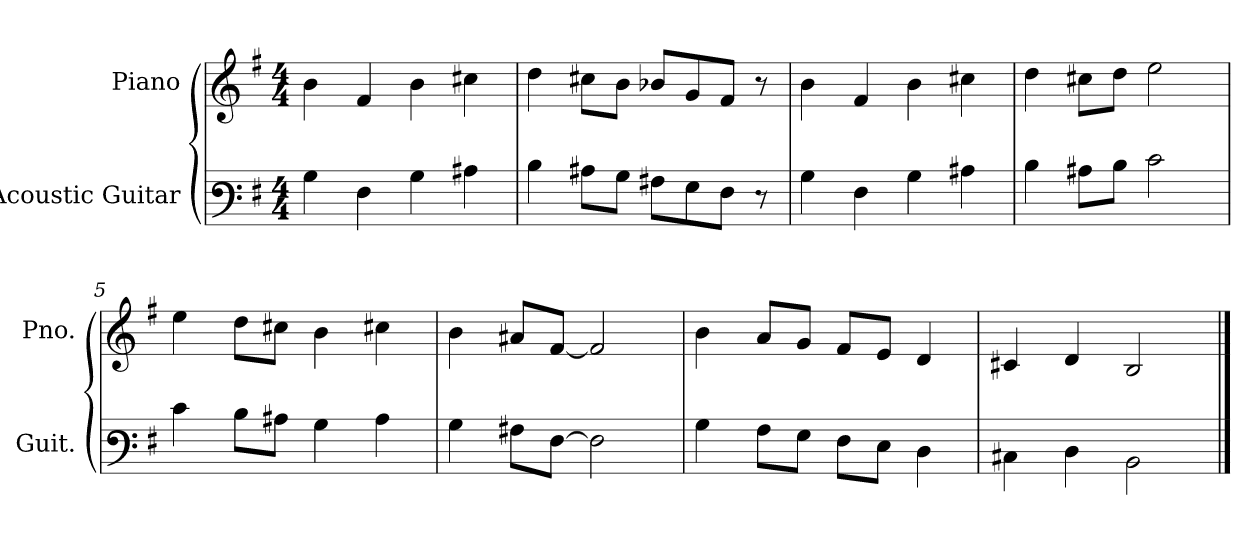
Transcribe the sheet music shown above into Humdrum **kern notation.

**kern	**kern
*part2	*part1
*staff2	*staff1
*I"Acoustic Guitar	*I"Piano
*I'Guit.	*I'Pno.
*stria6	*
*	*clefG2
*k[f#]	*k[f#]
*M4/4	*M4/4
=1	=1
4B\	4b\
4F#\	4f#/
4B\	4b\
4c#\	4cc#X\
=2	=2
4d\	4dd\
8c#\L	8cc#X\L
8B\J	8b\J
8A#\L	8b-X/L
8G\	8g/
8F#\J	8f#/J
8r	8r
=3	=3
4B\	4b\
4F#\	4f#/
4B\	4b\
4c#\	4cc#X\
=4	=4
4d\	4dd\
8c#\L	8cc#X\L
8d\J	8dd\J
2e\	2ee\
!!LO:LB:g=z
=5	=5
4e\	4ee\
8d\L	8dd\L
8c#\J	8cc#X\J
4B\	4b\
4c#\	4cc#X\
=6	=6
4B\	4b\
8A#\L	8a#X/L
[8F#\J	[8f#/J
2F#\]	2f#/]
=7	=7
4B\	4b\
8A\L	8a/L
8G\J	8g/J
8F#\L	8f#/L
8E\J	8e/J
4D\	4d/
=8	=8
4C#\	4c#X/
4D\	4d/
2BB\	2B/
==	==
*-	*-
